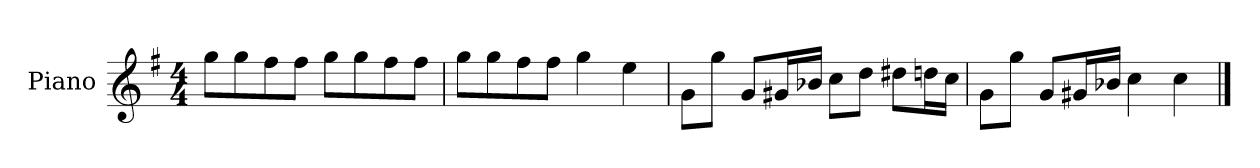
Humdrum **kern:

**kern
*part1
*staff1
*I"Piano
*I'P-no
*clefG2
*k[f#]
*M4/4
*MM90
=1
8gg\L
8gg\
8ff#\
8ff#\J
8gg\L
8gg\
8ff#\
8ff#\J
=2
8gg\L
8gg\
8ff#\
8ff#\J
4gg\
4ee\
=3
8g\L
8gg\J
8g/L
16g#X/L
16b-X/JJ
8cc\L
8dd\J
8dd#X\L
16ddn\L
16cc\JJ
=4
8g\L
8gg\J
8g/L
16g#X/L
16b-X/JJ
4cc\
4cc\
==
*-
